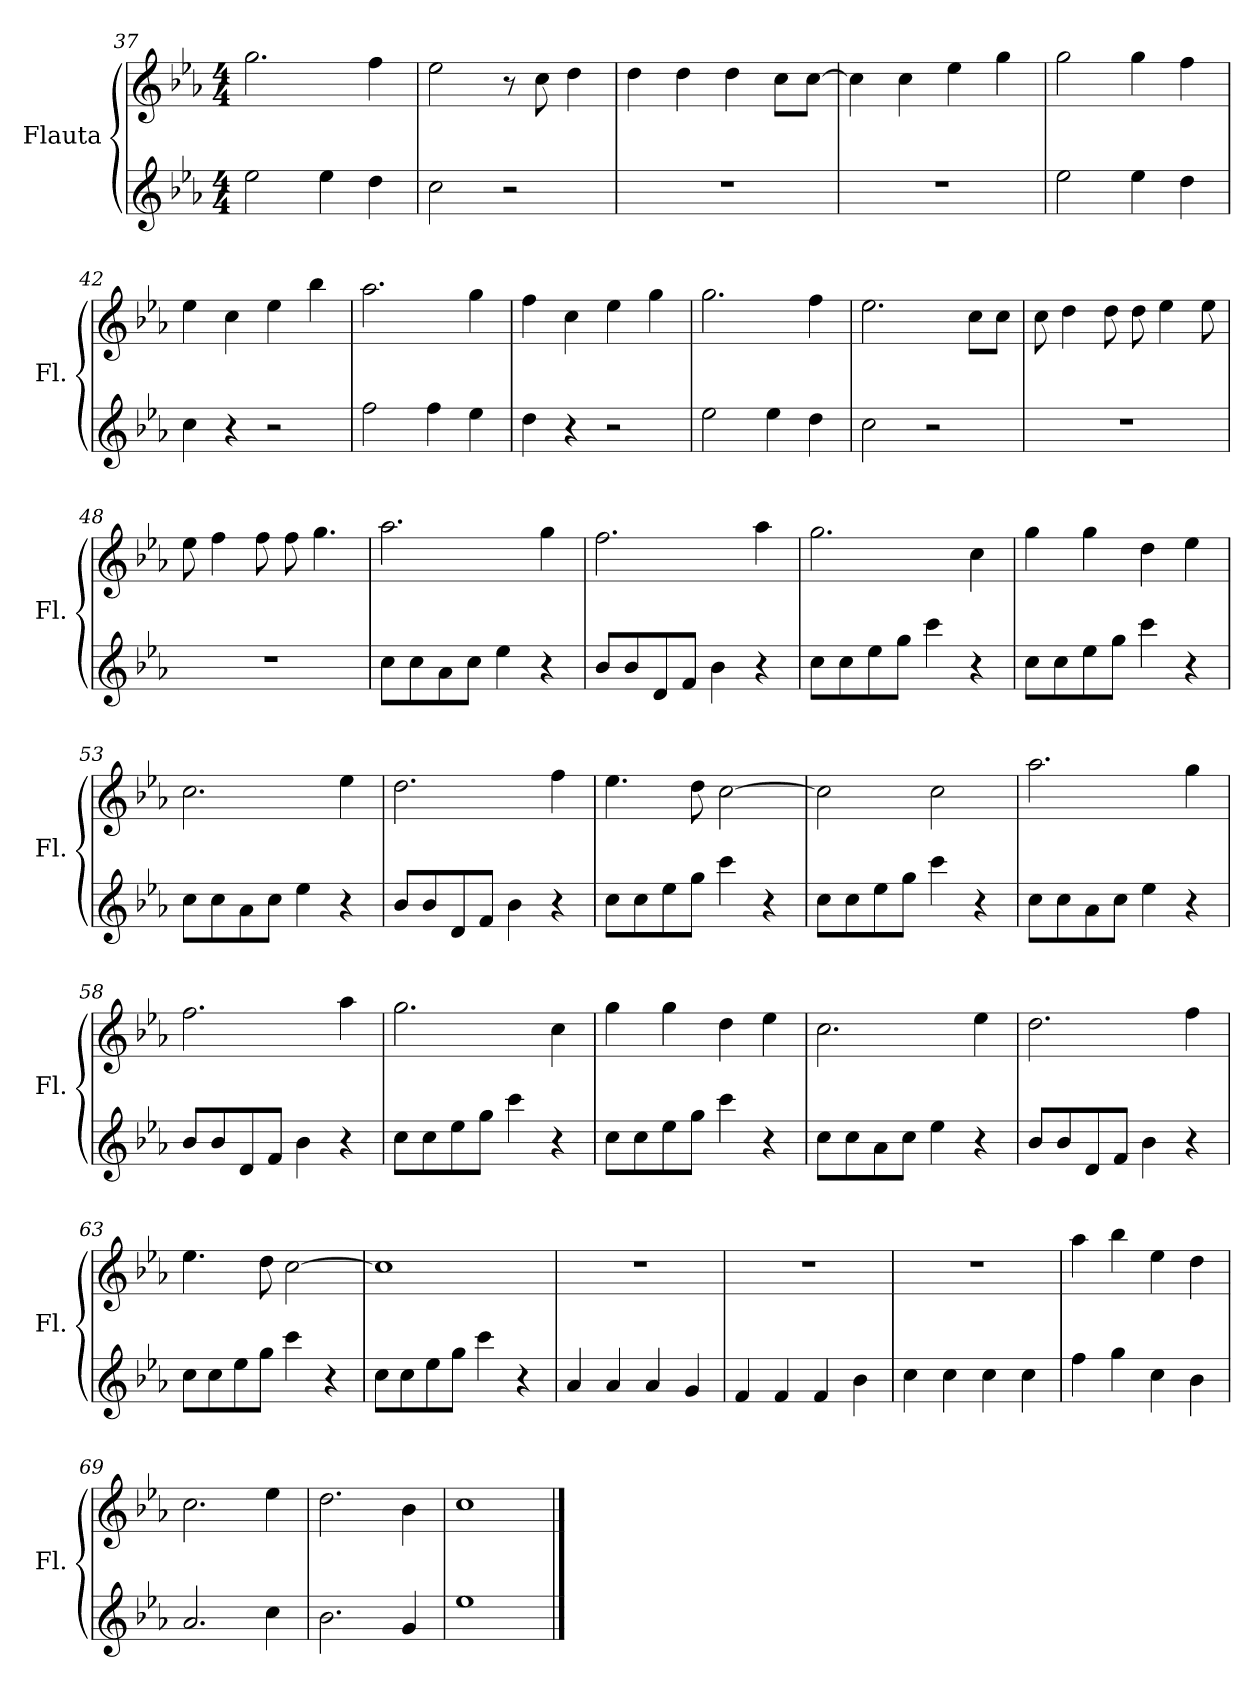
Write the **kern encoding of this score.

**kern	**kern
*part2	*part1
*staff2	*staff1
*I"Flauta	*I"Flauta
*I'Fl.	*I'Fl.
*clefG2	*clefG2
*k[b-e-a-]	*k[b-e-a-]
*M4/4	*M4/4
=37	=37
2ee-\	2.gg\
4ee-\	.
4dd\	4ff\
=38	=38
2cc\	2ee-\
2r	8r
.	8cc\
.	4dd\
=39	=39
1r	4dd\
.	4dd\
.	4dd\
.	8cc\L
.	[8cc\J
=40	=40
1r	4cc\]
.	4cc\
.	4ee-\
.	4gg\
=41	=41
2ee-\	2gg\
4ee-\	4gg\
4dd\	4ff\
=42	=42
4cc\	4ee-\
4r	4cc\
2r	4ee-\
.	4bb-\
=43	=43
2ff\	2.aa-\
4ff\	.
4ee-\	4gg\
!!LO:PB:g=z
=44	=44
4dd\	4ff\
4r	4cc\
2r	4ee-\
.	4gg\
=45	=45
2ee-\	2.gg\
4ee-\	.
4dd\	4ff\
=46	=46
2cc\	2.ee-\
2r	.
.	8cc\L
.	8cc\J
=47	=47
1r	8cc\
.	4dd\
.	8dd\
.	8dd\
.	4ee-\
.	8ee-\
=48	=48
1r	8ee-\
.	4ff\
.	8ff\
.	8ff\
.	4.gg\
=49	=49
8cc\L	2.aa-\
8cc\	.
8a-\	.
8cc\J	.
4ee-\	.
4r	4gg\
=50	=50
8b-/L	2.ff\
8b-/	.
8d/	.
8f/J	.
4b-\	.
4r	4aa-\
!!LO:LB:g=z
=51	=51
8cc\L	2.gg\
8cc\	.
8ee-\	.
8gg\J	.
4ccc\	.
4r	4cc\
=52	=52
8cc\L	4gg\
8cc\	.
8ee-\	4gg\
8gg\J	.
4ccc\	4dd\
4r	4ee-\
=53	=53
8cc\L	2.cc\
8cc\	.
8a-\	.
8cc\J	.
4ee-\	.
4r	4ee-\
=54	=54
8b-/L	2.dd\
8b-/	.
8d/	.
8f/J	.
4b-\	.
4r	4ff\
=55	=55
8cc\L	4.ee-\
8cc\	.
8ee-\	.
8gg\J	8dd\
4ccc\	[2cc\
4r	.
=56	=56
8cc\L	2cc\]
8cc\	.
8ee-\	.
8gg\J	.
4ccc\	2cc\
4r	.
!!LO:LB:g=z
=57	=57
8cc\L	2.aa-\
8cc\	.
8a-\	.
8cc\J	.
4ee-\	.
4r	4gg\
=58	=58
8b-/L	2.ff\
8b-/	.
8d/	.
8f/J	.
4b-\	.
4r	4aa-\
=59	=59
8cc\L	2.gg\
8cc\	.
8ee-\	.
8gg\J	.
4ccc\	.
4r	4cc\
=60	=60
8cc\L	4gg\
8cc\	.
8ee-\	4gg\
8gg\J	.
4ccc\	4dd\
4r	4ee-\
=61	=61
8cc\L	2.cc\
8cc\	.
8a-\	.
8cc\J	.
4ee-\	.
4r	4ee-\
=62	=62
8b-/L	2.dd\
8b-/	.
8d/	.
8f/J	.
4b-\	.
4r	4ff\
!!LO:LB:g=z
=63	=63
8cc\L	4.ee-\
8cc\	.
8ee-\	.
8gg\J	8dd\
4ccc\	[2cc\
4r	.
=64	=64
8cc\L	1cc]
8cc\	.
8ee-\	.
8gg\J	.
4ccc\	.
4r	.
=65	=65
4a-/	1r
4a-/	.
4a-/	.
4g/	.
=66	=66
4f/	1r
4f/	.
4f/	.
4b-\	.
=67	=67
4cc\	1r
4cc\	.
4cc\	.
4cc\	.
=68	=68
4ff\	4aa-\
4gg\	4bb-\
4cc\	4ee-\
4b-\	4dd\
=69	=69
2.a-/	2.cc\
4cc\	4ee-\
=70	=70
2.b-\	2.dd\
4g/	4b-\
!!LO:LB:g=z
=71	=71
1ee-	1cc
==	==
*-	*-
